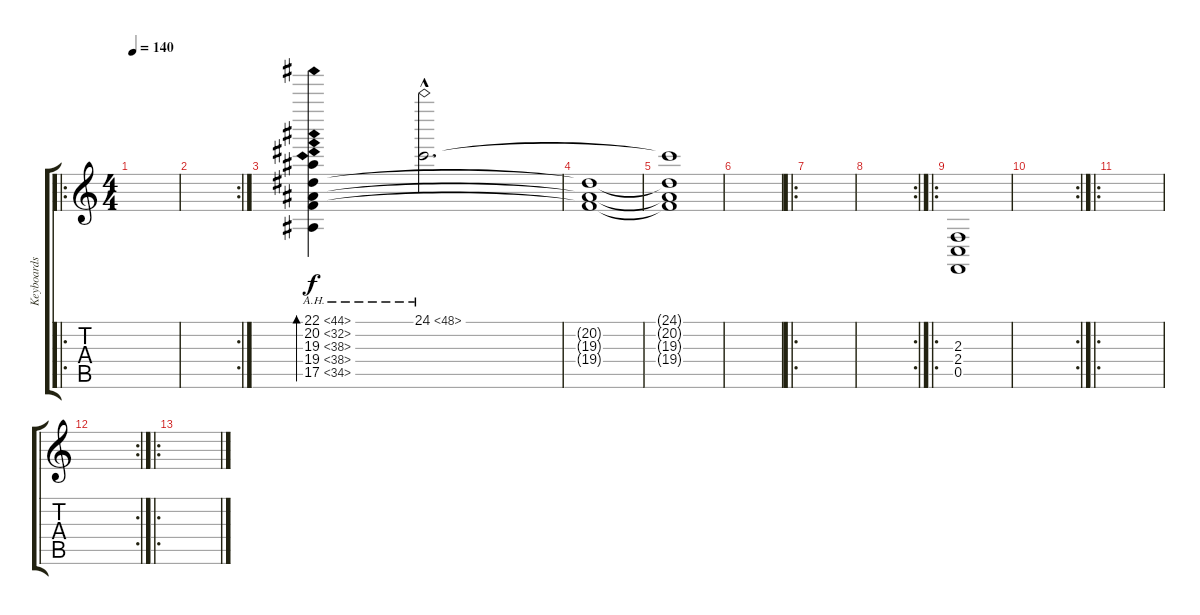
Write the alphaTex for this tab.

\track ("Keyboards" "Keyboards") {instrument acousticgrandpiano}
\staff {score tabs}
\tuning (C4 G3 Eb3 Bb2 F2 C2) {hide}
\ro
\ts (4 4)
\tempo 140
\clef g2
\ks c
|
\rc 2
|
(22.1{ah 22} 20.2{ah 12} 19.3{ah 19} 19.4{ah 19} 17.5{ah 17}).4{bd 480} 24.1{ah 24 hac}.2{d} |
(20.2{t} 19.3{t} 19.4{t}).1 |
(24.1{t} 20.2{t} 19.3{t} 19.4{t}).1 |
|
\ro
|
\rc 2
|
\ro
(2.3 2.4 0.5).1{instrument pad1newage} |
\rc 2
|
\ro
|
\rc 2
|
\ro
